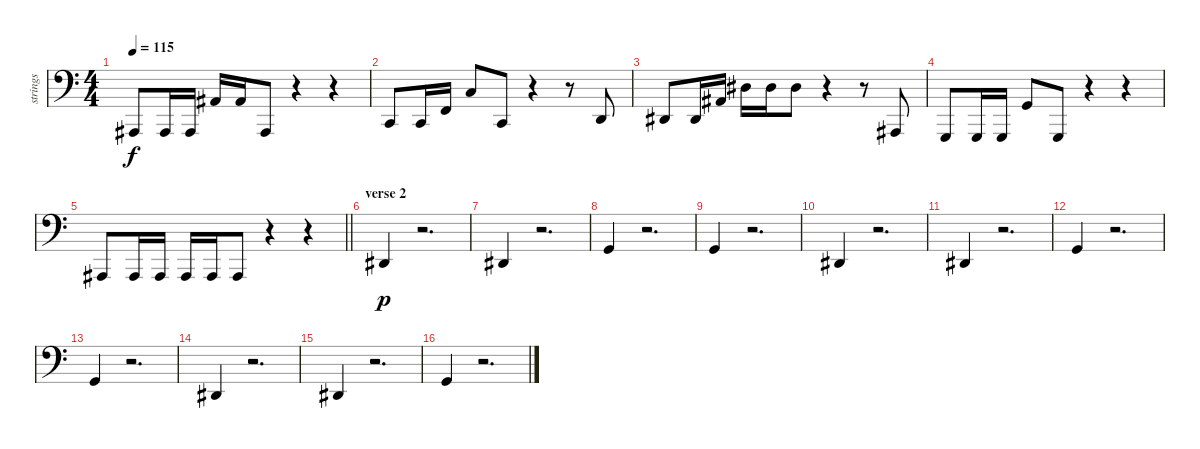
\track ("strings" "strings") {instrument stringensemble1}
\staff {score}
\tuning (G2 D2 A1 E1) {hide}
\ts (4 4)
\tempo 115
\clef f4
\ks c
6.4.8{dy f} 6.4.16 6.4.16 8.2.16 8.2.16 6.4.8 r.4 r.4 |
3.3.8 3.3.16 3.2.16 5.1.8 3.3.8 r.4 r.8 5.3.8 |
6.3.8 6.3.16 3.1.16 8.1.16 8.1.16 8.1.8 r.4 r.8 6.4.8 |
3.4.8 3.4.16 3.4.16 5.2.8 3.4.8 r.4 r.4 |
\barLineRight lightlight
6.4.8 6.4.16 6.4.16 6.4.16 6.4.16 6.4.8 r.4 r.4 |
\section ("" "verse 2")
1.2.4{dy p} r.2{d} |
1.2.4 r.2{d} |
0.1.4 r.2{d} |
0.1.4 r.2{d} |
1.2.4 r.2{d} |
1.2.4 r.2{d} |
0.1.4 r.2{d} |
0.1.4 r.2{d} |
1.2.4 r.2{d} |
1.2.4 r.2{d} |
0.1.4 r.2{d}
